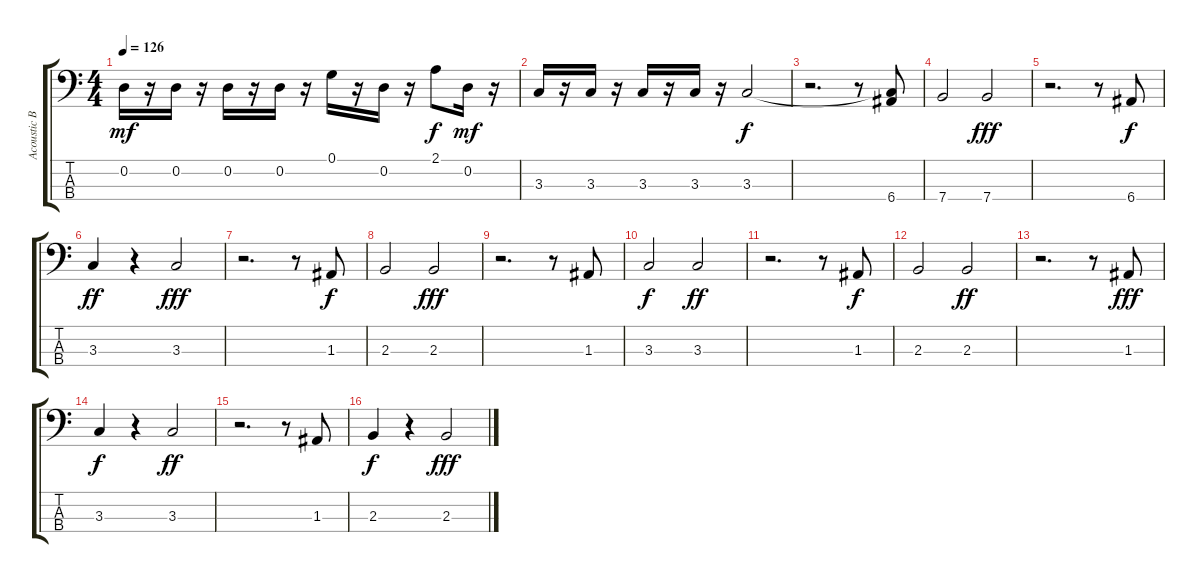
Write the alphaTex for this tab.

\track ("Acoustic Bass" "Acoustic B") {instrument acousticbass}
\staff {score tabs}
\tuning (G2 D2 A1 E1) {hide}
\ts (4 4)
\tempo 126
\clef f4
\ks c
0.2.16{dy mf} r.16 0.2.16 r.16 0.2.16 r.16 0.2.16 r.16 0.1.16 r.16 0.2.16 r.16 2.1.8{dy f} 0.2.16{dy mf} r.16 |
3.3.16 r.16 3.3.16 r.16 3.3.16 r.16 3.3.16 r.16 3.3.2{dy f} |
r.2{d} r.8 (3.3{t} 6.4).8 |
7.4.2 7.4.2{dy fff} |
r.2{d} r.8 6.4.8{dy f} |
3.3.4{dy ff} r.4 3.3.2{dy fff} |
r.2{d} r.8 1.3.8{dy f} |
2.3.2 2.3.2{dy fff} |
r.2{d} r.8 1.3.8 |
3.3.2{dy f} 3.3.2{dy ff} |
r.2{d} r.8 1.3.8{dy f} |
2.3.2 2.3.2{dy ff} |
r.2{d} r.8 1.3.8{dy fff} |
3.3.4{dy f} r.4 3.3.2{dy ff} |
r.2{d} r.8 1.3.8 |
2.3.4{dy f} r.4 2.3.2{dy fff}
